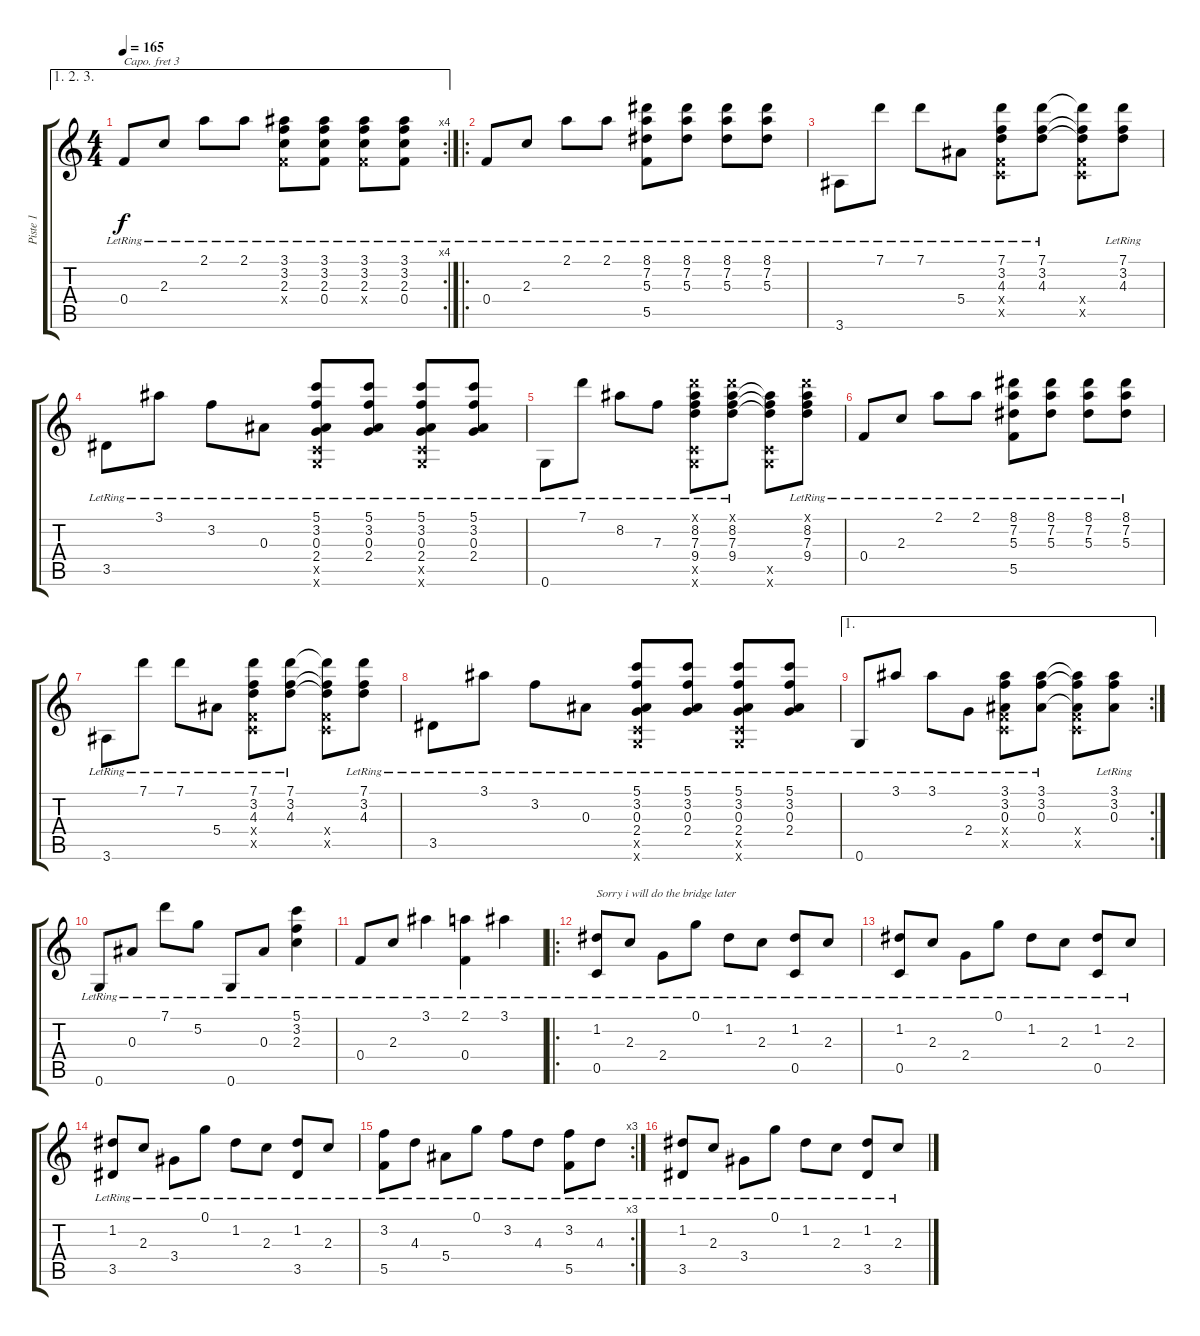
\track ("Piste 1" "Piste 1") {instrument acousticguitarnylon}
\staff {score tabs}
\capo 3
\tuning (E4 B3 G3 D3 A2 E2) {hide}
\ae (1 2 3)
\rc 4
\ts (4 4)
\tempo 165
\clef g2
\ks c
0.4{lr}.8{dy f} 2.3{lr}.8 2.1{lr}.8 2.1{lr}.8 (3.1{lr} 3.2{lr} 2.3{lr} 0.4{x}).8 (3.1{lr} 3.2{lr} 2.3{lr} 0.4{lr}).8 (3.1{lr} 3.2{lr} 2.3{lr} 0.4{x}).8 (3.1{lr} 3.2{lr} 2.3{lr} 0.4{lr}).8 |
\ro
0.4{lr}.8 2.3{lr}.8 2.1{lr}.8 2.1{lr}.8 (8.1{lr} 7.2{lr} 5.3{lr} 5.5{lr}).8 (8.1{lr} 7.2{lr} 5.3{lr}).8 (8.1{lr} 7.2{lr} 5.3{lr}).8 (8.1{lr} 7.2{lr} 5.3{lr}).8 |
3.6{lr}.8 7.1{lr}.8 7.1{lr}.8 5.4{lr}.8 (7.1{lr} 3.2{lr} 4.3{lr} 0.4{x} 0.5{x}).8 (7.1{lr} 3.2{lr} 4.3{lr}).8 (7.1{t} 3.2{t} 4.3{t} 0.4{x} 0.5{x}).8 (7.1{lr} 3.2{lr} 4.3{lr}).8 |
3.5{lr}.8 3.1{lr}.8 3.2{lr}.8 0.3{lr}.8 (5.1{lr} 3.2{lr} 0.3{lr} 2.4{lr} 0.5{x} 0.6{x}).8 (5.1{lr} 3.2{lr} 0.3{lr} 2.4{lr}).8 (5.1{lr} 3.2{lr} 0.3{lr} 2.4{lr} 0.5{x} 0.6{x}).8 (5.1{lr} 3.2{lr} 0.3{lr} 2.4{lr}).8 |
0.6{lr}.8 7.1{lr}.8 8.2{lr}.8 7.3{lr}.8 (7.1{x} 8.2{lr} 7.3{lr} 9.4{lr} 0.5{x} 0.6{x}).8 (7.1{x} 8.2{lr} 7.3{lr} 9.4{lr}).8 (8.2{t} 7.3{t} 9.4{t} 0.5{x} 0.6{x}).8 (7.1{x} 8.2{lr} 7.3{lr} 9.4{lr}).8 |
0.4{lr}.8 2.3{lr}.8 2.1{lr}.8 2.1{lr}.8 (8.1{lr} 7.2{lr} 5.3{lr} 5.5{lr}).8 (8.1{lr} 7.2{lr} 5.3{lr}).8 (8.1{lr} 7.2{lr} 5.3{lr}).8 (8.1{lr} 7.2{lr} 5.3{lr}).8 |
3.6{lr}.8 7.1{lr}.8 7.1{lr}.8 5.4{lr}.8 (7.1{lr} 3.2{lr} 4.3{lr} 0.4{x} 0.5{x}).8 (7.1{lr} 3.2{lr} 4.3{lr}).8 (7.1{t} 3.2{t} 4.3{t} 0.4{x} 0.5{x}).8 (7.1{lr} 3.2{lr} 4.3{lr}).8 |
3.5{lr}.8 3.1{lr}.8 3.2{lr}.8 0.3{lr}.8 (5.1 3.2{lr} 0.3{lr} 2.4{lr} 0.5{x} 0.6{x}).8 (5.1{lr} 3.2{lr} 0.3{lr} 2.4{lr}).8 (5.1{lr} 3.2{lr} 0.3{lr} 2.4{lr} 0.5{x} 0.6{x}).8 (5.1{lr} 3.2{lr} 0.3{lr} 2.4{lr}).8 |
\ae 1
\rc 2
0.6{lr}.8 3.1{lr}.8 3.1{lr}.8 2.4{lr}.8 (3.1{lr} 3.2{lr} 0.3{lr} 0.4{x} 0.5{x}).8 (3.1{lr} 3.2{lr} 0.3{lr}).8 (3.1{t} 3.2{t} 0.3{t} 0.4{x} 0.5{x}).8 (3.1{lr} 3.2{lr} 0.3{lr}).8 |
0.6{lr}.8 0.3{lr}.8 7.1{lr}.8 5.2{lr}.8 0.6{lr}.8 0.3{lr}.8 (5.1{lr} 3.2{lr} 2.3{lr}).4 |
0.4{lr}.8 2.3{lr}.8 3.1{lr}.4 (2.1{lr} 0.4).4 3.1{lr}.4 |
\ro
(1.2{lr} 0.5{lr}).8{txt "Sorry i will do the bridge later "} 2.3{lr}.8 2.4{lr}.8 0.1{lr}.8 1.2{lr}.8 2.3{lr}.8 (1.2{lr} 0.5{lr}).8 2.3{lr}.8 |
(1.2{lr} 0.5{lr}).8 2.3{lr}.8 2.4{lr}.8 0.1{lr}.8 1.2{lr}.8 2.3{lr}.8 (1.2{lr} 0.5{lr}).8 2.3{lr}.8 |
(1.2{lr} 3.5{lr}).8 2.3{lr}.8 3.4{lr}.8 0.1{lr}.8 1.2{lr}.8 2.3{lr}.8 (1.2{lr} 3.5{lr}).8 2.3{lr}.8 |
\rc 3
(3.2{lr} 5.5{lr}).8 4.3{lr}.8 5.4{lr}.8 0.1{lr}.8 3.2{lr}.8 4.3{lr}.8 (3.2{lr} 5.5{lr}).8 4.3{lr}.8 |
(1.2{lr} 3.5{lr}).8 2.3{lr}.8 3.4{lr}.8 0.1{lr}.8 1.2{lr}.8 2.3{lr}.8 (1.2{lr} 3.5{lr}).8 2.3{lr}.8
